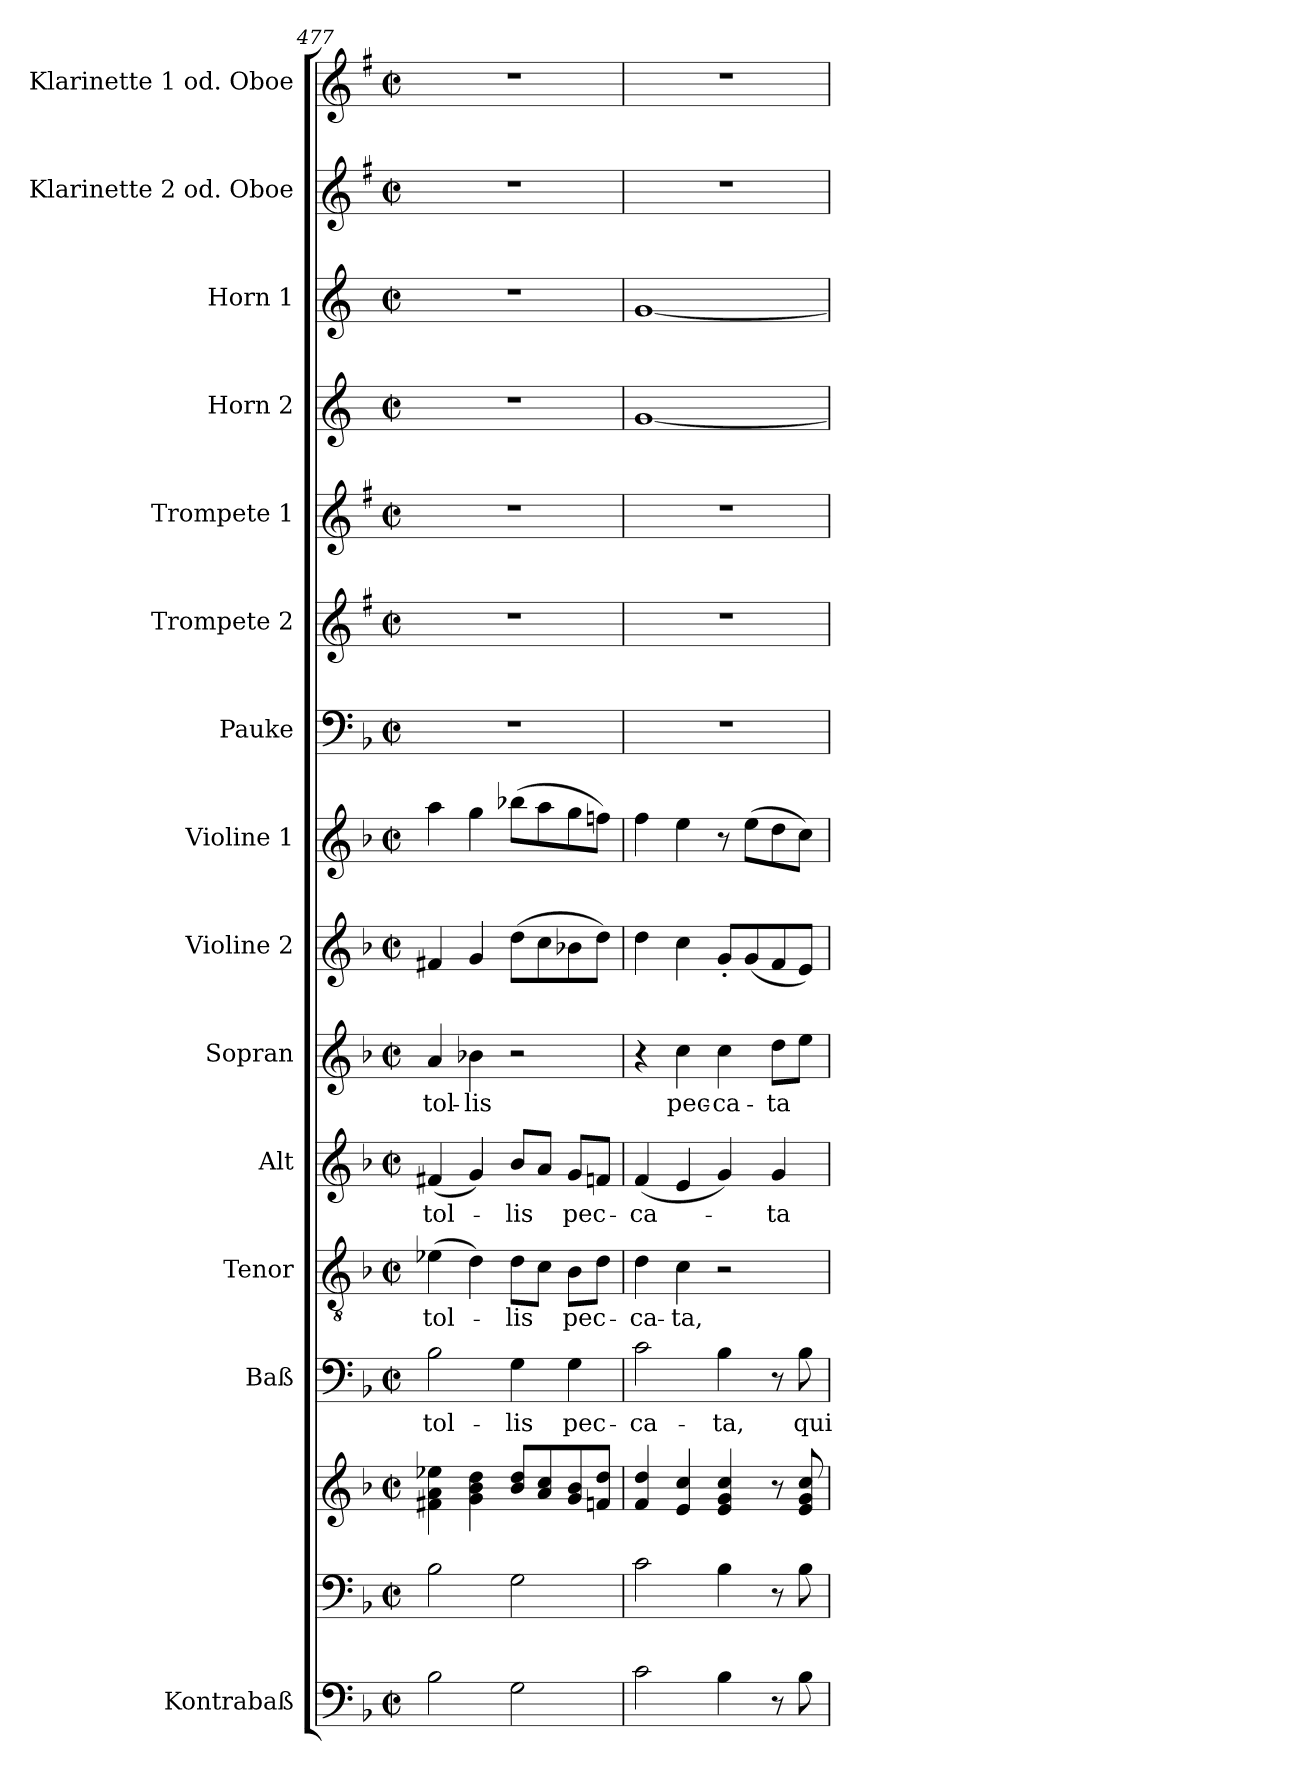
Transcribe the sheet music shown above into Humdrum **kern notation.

**kern	**kern	**kern	**kern	**text	**kern	**text	**kern	**text	**kern	**text	**kern	**kern	**kern	**kern	**kern	**kern	**kern	**kern	**kern
*part15	*part14	*part14	*part13	*part13	*part12	*part12	*part11	*part11	*part10	*part10	*part9	*part8	*part7	*part6	*part5	*part4	*part3	*part2	*part1
*staff16	*staff15	*staff14	*staff13	*staff13	*staff12	*staff12	*staff11	*staff11	*staff10	*staff10	*staff9	*staff8	*staff7	*staff6	*staff5	*staff4	*staff3	*staff2	*staff1
*I"Kontrabaß	*	*	*I"Baß	*	*I"Tenor	*	*I"Alt	*	*I"Sopran	*	*I"Violine 2	*I"Violine 1	*I"Pauke	*I"Trompete 2	*I"Trompete 1	*I"Horn 2	*I"Horn 1	*I"Klarinette 2 od. Oboe	*I"Klarinette 1 od. Oboe
*	*	*	*	*	*	*	*	*	*	*	*	*	*	*I'Tpt	*I'Tpt	*I'Hn	*I'Hn	*	*
*clefF4	*clefF4	*clefG2	*clefF4	*	*clefGv2	*	*clefG2	*	*clefG2	*	*clefG2	*clefG2	*clefF4	*clefG2	*clefG2	*clefG2	*clefG2	*clefG2	*clefG2
*ITrd7c12	*	*	*	*	*	*	*	*	*	*	*	*	*	*ITrd1c2	*ITrd1c2	*ITrd4c7	*ITrd4c7	*ITrd1c2	*ITrd1c2
*k[b-]	*k[b-]	*k[b-]	*k[b-]	*	*k[b-]	*	*k[b-]	*	*k[b-]	*	*k[b-]	*k[b-]	*k[b-]	*k[b-]	*k[b-]	*k[b-]	*k[b-]	*k[b-]	*k[b-]
*F:	*F:	*F:	*F:	*	*F:	*	*F:	*	*F:	*	*F:	*F:	*F:	*F:	*F:	*F:	*F:	*F:	*F:
*M2/2	*M2/2	*M2/2	*M2/2	*	*M2/2	*	*M2/2	*	*M2/2	*	*M2/2	*M2/2	*M2/2	*M2/2	*M2/2	*M2/2	*M2/2	*M2/2	*M2/2
*met(c|)	*met(c|)	*met(c|)	*met(c|)	*	*met(c|)	*	*met(c|)	*	*met(c|)	*	*met(c|)	*met(c|)	*met(c|)	*met(c|)	*met(c|)	*met(c|)	*met(c|)	*met(c|)	*met(c|)
=477	=477	=477	=477	=477	=477	=477	=477	=477	=477	=477	=477	=477	=477	=477	=477	=477	=477	=477	=477
!	!	!	!	!LO:LY:b	!	!LO:LY:b	!	!LO:LY:b	!	!LO:LY:b	!	!	!	!	!	!	!	!	!
2BB-\	2B-\	4f#X\ 4a\ 4ee-X\	2B-\	tol-	(>4e-X\	tol-	(<4f#X/	tol-	4a/	tol-	4f#X/	4aa\	1r	1r	1r	1r	1r	1r	1r
!	!	!	!	!	!	!	!	!	!	!LO:LY:b	!	!	!	!	!	!	!	!	!
.	.	4g\ 4b-\ 4dd\	.	.	4d\)	.	4g/)	.	4b-X\	-lis	4g/	4gg\	.	.	.	.	.	.	.
!	!	!	!	!LO:LY:b	!	!LO:LY:b	!	!LO:LY:b	!	!	!	!	!	!	!	!	!	!	!
2GG\	2G\	8b-/ 8dd/L	4G\	-lis	8d\L	-lis	8b-/L	-lis	2r	.	(>8dd\L	(>8bb-X\L	.	.	.	.	.	.	.
.	.	8a/ 8cc/	.	.	8c\J	.	8a/J	.	.	.	8cc\	8aa\	.	.	.	.	.	.	.
!	!	!	!	!LO:LY:b	!	!LO:LY:b	!	!LO:LY:b	!	!	!	!	!	!	!	!	!	!	!
.	.	8g/ 8b-/	4G\	pec-	8B-\L	pec-	8g/L	pec-	.	.	8b-X\	8gg\	.	.	.	.	.	.	.
.	.	8fn/ 8dd/J	.	.	8d\J	.	8fn/J	.	.	.	8dd\J)	8ffn\J)	.	.	.	.	.	.	.
=478	=478	=478	=478	=478	=478	=478	=478	=478	=478	=478	=478	=478	=478	=478	=478	=478	=478	=478	=478
!	!	!	!	!LO:LY:b	!	!LO:LY:b	!	!LO:LY:b	!	!	!	!	!	!	!	!	!	!	!
2C\	2c\	4f/ 4dd/	2c\	-ca-	4d\	-ca-	(<4f/	-ca-	4r	.	4dd\	4ff\	1r	1r	1r	[1c	[1c	1r	1r
!	!	!	!	!	!	!LO:LY:b	!	!	!	!LO:LY:b	!	!	!	!	!	!	!	!	!
.	.	4e/ 4cc/	.	.	4c\	-ta,	4e/	.	4cc\	pec-	4cc\	4ee\	.	.	.	.	.	.	.
!	!	!	!	!LO:LY:b	!	!	!	!	!	!LO:LY:b	!	!	!	!	!	!	!	!	!
4BB-\	4B-\	4e/ 4g/ 4cc/	4B-\	-ta,	2r	.	4g/)	.	4cc\	-ca-	8g'</L	8r	.	.	.	.	.	.	.
.	.	.	.	.	.	.	.	.	.	.	(<8g/	(>8ee\L	.	.	.	.	.	.	.
!	!	!	!	!	!	!	!	!LO:LY:b	!	!LO:LY:b	!	!	!	!	!	!	!	!	!
8r	8r	8r	8r	.	.	.	4g/	-ta	8dd\L	-ta	8f/	8dd\	.	.	.	.	.	.	.
!	!	!	!	!LO:LY:b	!	!	!	!	!	!	!	!	!	!	!	!	!	!	!
8BB-\	8B-\	8e/ 8g/ 8cc/	8B-\	qui	.	.	.	.	8ee\J	.	8e/J)	8cc\J)	.	.	.	.	.	.	.
=	=	=	=	=	=	=	=	=	=	=	=	=	=	=	=	=	=	=	=
*-	*-	*-	*-	*-	*-	*-	*-	*-	*-	*-	*-	*-	*-	*-	*-	*-	*-	*-	*-
